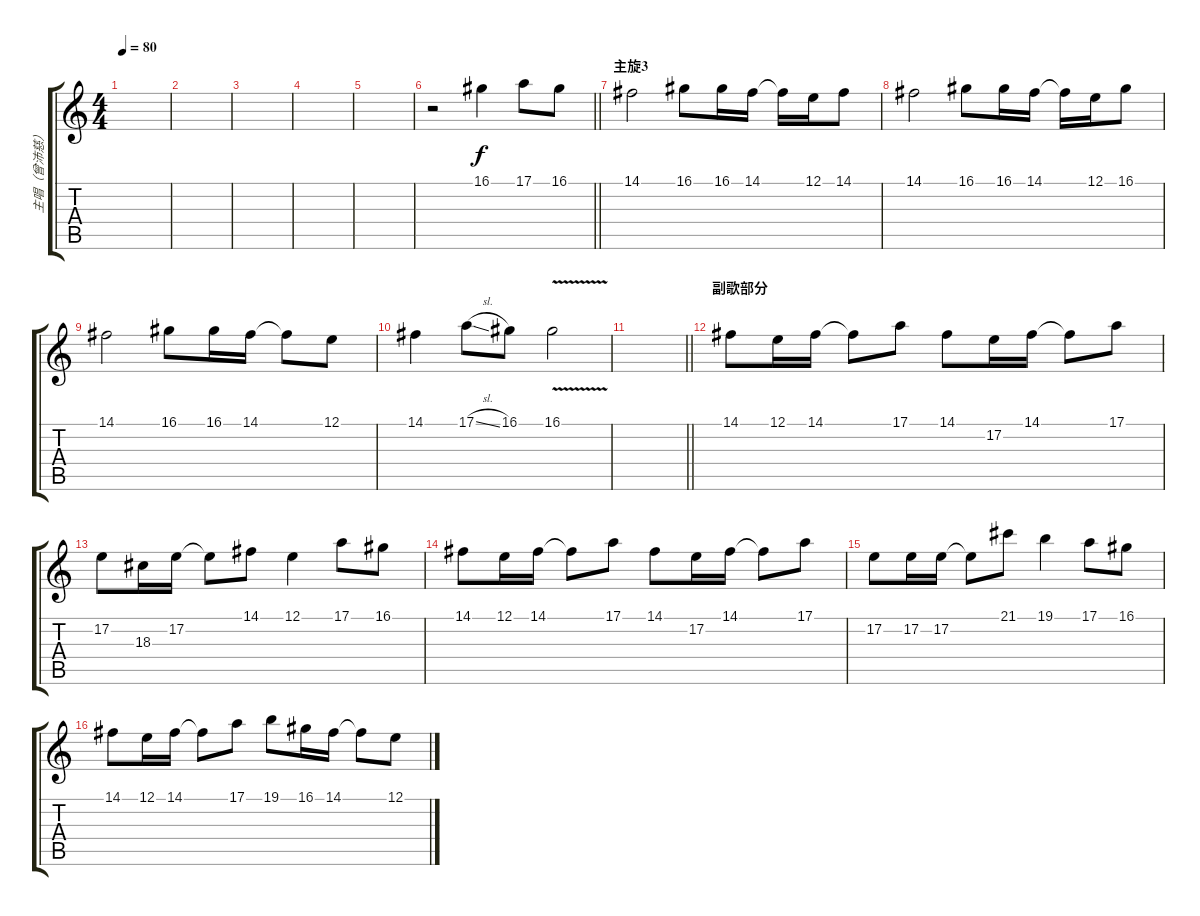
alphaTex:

\track ("主唱（曾沛慈） " "主唱（曾沛慈） ") {instrument voiceoohs}
\staff {score tabs}
\tuning (E4 B3 G3 D3 A2 E2) {hide}
\ts (4 4)
\tempo 80
\clef g2
\ks c
|
|
|
|
|
\barLineRight lightlight
r.2 16.1.4 17.1.8 16.1.8 |
\section ("" "主旋3")
14.1.2 16.1.8 16.1.16 14.1.16 14.1{t}.16 12.1.16 14.1.8 |
14.1.2 16.1.8 16.1.16 14.1.16 14.1{t}.16 12.1.16 16.1.8 |
14.1.2 16.1.8 16.1.16 14.1.16 14.1{t}.8 12.1.8 |
14.1.4 17.1{sl}.8 16.1.8 16.1{v}.2 |
\barLineRight lightlight
|
\section ("" "副歌部分")
14.1.8 12.1.16 14.1.16 14.1{t}.8 17.1.8 14.1.8 17.2.16 14.1.16 14.1{t}.8 17.1.8 |
17.2.8 18.3.16 17.2.16 17.2{t}.8 14.1.8 12.1.4 17.1.8 16.1.8 |
14.1.8 12.1.16 14.1.16 14.1{t}.8 17.1.8 14.1.8 17.2.16 14.1.16 14.1{t}.8 17.1.8 |
17.2.8 17.2.16 17.2.16 17.2{t}.8 21.1.8{txt ""} 19.1.4 17.1.8 16.1.8 |
14.1.8 12.1.16 14.1.16 14.1{t}.8 17.1.8 19.1.8 16.1.16 14.1.16 14.1{t}.8 12.1.8
